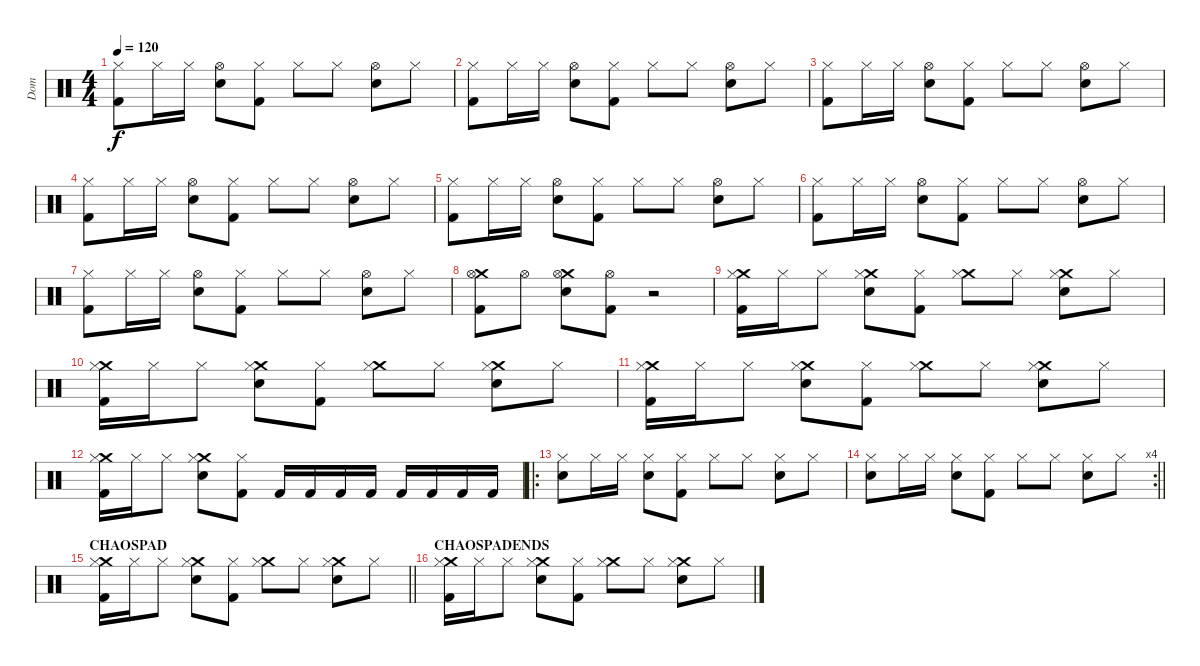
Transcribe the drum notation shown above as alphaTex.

\track ("Dom" "Dom") {instrument percussion}
\staff {score}
\articulation defaults
\ts (4 4)
\tempo 120
\clef neutral
\ks c
("Kick (hit) 2" "Hi-Hat (closed)").8{dy f} "Hi-Hat (closed)".16 "Hi-Hat (closed)".16 ("Hi-Hat (open)" "Snare (hit) 2").8 ("Kick (hit) 2" "Hi-Hat (closed)").8 "Hi-Hat (closed)".8 "Hi-Hat (closed)".8 ("Hi-Hat (open)" "Snare (hit) 2").8 "Hi-Hat (closed)".8 |
("Kick (hit) 2" "Hi-Hat (closed)").8 "Hi-Hat (closed)".16 "Hi-Hat (closed)".16 ("Hi-Hat (open)" "Snare (hit) 2").8 ("Kick (hit) 2" "Hi-Hat (closed)").8 "Hi-Hat (closed)".8 "Hi-Hat (closed)".8 ("Hi-Hat (open)" "Snare (hit) 2").8 "Hi-Hat (closed)".8 |
("Kick (hit) 2" "Hi-Hat (closed)").8 "Hi-Hat (closed)".16 "Hi-Hat (closed)".16 ("Hi-Hat (open)" "Snare (hit) 2").8 ("Kick (hit) 2" "Hi-Hat (closed)").8 "Hi-Hat (closed)".8 "Hi-Hat (closed)".8 ("Hi-Hat (open)" "Snare (hit) 2").8 "Hi-Hat (closed)".8 |
("Kick (hit) 2" "Hi-Hat (closed)").8 "Hi-Hat (closed)".16 "Hi-Hat (closed)".16 ("Hi-Hat (open)" "Snare (hit) 2").8 ("Kick (hit) 2" "Hi-Hat (closed)").8 "Hi-Hat (closed)".8 "Hi-Hat (closed)".8 ("Hi-Hat (open)" "Snare (hit) 2").8 "Hi-Hat (closed)".8 |
("Kick (hit) 2" "Hi-Hat (closed)").8 "Hi-Hat (closed)".16 "Hi-Hat (closed)".16 ("Hi-Hat (open)" "Snare (hit) 2").8 ("Kick (hit) 2" "Hi-Hat (closed)").8 "Hi-Hat (closed)".8 "Hi-Hat (closed)".8 ("Hi-Hat (open)" "Snare (hit) 2").8 "Hi-Hat (closed)".8 |
("Kick (hit) 2" "Hi-Hat (closed)").8 "Hi-Hat (closed)".16 "Hi-Hat (closed)".16 ("Hi-Hat (open)" "Snare (hit) 2").8 ("Kick (hit) 2" "Hi-Hat (closed)").8 "Hi-Hat (closed)".8 "Hi-Hat (closed)".8 ("Hi-Hat (open)" "Snare (hit) 2").8 "Hi-Hat (closed)".8 |
("Kick (hit) 2" "Hi-Hat (closed)").8 "Hi-Hat (closed)".16 "Hi-Hat (closed)".16 ("Hi-Hat (open)" "Snare (hit) 2").8 ("Kick (hit) 2" "Hi-Hat (closed)").8 "Hi-Hat (closed)".8 "Hi-Hat (closed)".8 ("Hi-Hat (open)" "Snare (hit) 2").8 "Hi-Hat (closed)".8 |
("Crash medium (hit)" "Kick (hit) 2" "Hi-Hat (open)").8 "Hi-Hat (open)".8 ("Crash medium (hit)" "Hi-Hat (open)" "Snare (hit) 2").8 ("Kick (hit) 2" "Hi-Hat (open)").8 r.2 |
("Crash medium (hit)" "Hi-Hat (closed)" "Kick (hit) 2").16 "Hi-Hat (closed)".16 "Hi-Hat (closed)".8 ("Crash medium (hit)" "Hi-Hat (closed)" "Electric Snare (hit)").8 ("Hi-Hat (closed)" "Kick (hit) 2").8 ("Crash medium (hit)" "Hi-Hat (closed)").8 "Hi-Hat (closed)".8 ("Crash medium (hit)" "Hi-Hat (closed)" "Electric Snare (hit)").8 "Hi-Hat (closed)".8 |
("Crash medium (hit)" "Hi-Hat (closed)" "Kick (hit) 2").16 "Hi-Hat (closed)".16 "Hi-Hat (closed)".8 ("Crash medium (hit)" "Hi-Hat (closed)" "Electric Snare (hit)").8 ("Hi-Hat (closed)" "Kick (hit) 2").8 ("Crash medium (hit)" "Hi-Hat (closed)").8 "Hi-Hat (closed)".8 ("Crash medium (hit)" "Hi-Hat (closed)" "Electric Snare (hit)").8 "Hi-Hat (closed)".8 |
("Crash medium (hit)" "Hi-Hat (closed)" "Kick (hit) 2").16 "Hi-Hat (closed)".16 "Hi-Hat (closed)".8 ("Crash medium (hit)" "Hi-Hat (closed)" "Electric Snare (hit)").8 ("Hi-Hat (closed)" "Kick (hit) 2").8 ("Crash medium (hit)" "Hi-Hat (closed)").8 "Hi-Hat (closed)".8 ("Crash medium (hit)" "Hi-Hat (closed)" "Electric Snare (hit)").8 "Hi-Hat (closed)".8 |
("Crash medium (hit)" "Hi-Hat (closed)" "Kick (hit) 2").16 "Hi-Hat (closed)".16 "Hi-Hat (closed)".8 ("Crash medium (hit)" "Hi-Hat (closed)" "Electric Snare (hit)").8 ("Hi-Hat (closed)" "Kick (hit) 2").8 "Kick (hit) 2".16 "Kick (hit) 2".16 "Kick (hit) 2".16 "Kick (hit) 2".16 "Kick (hit) 2".16 "Kick (hit) 2".16 "Kick (hit) 2".16 "Kick (hit) 2".16 |
\ro
("Electric Snare (hit)" "Hi-Hat (closed)").8 "Hi-Hat (closed)".16 "Hi-Hat (closed)".16 ("Electric Snare (hit)" "Hi-Hat (closed)").8 ("Kick (hit) 2" "Hi-Hat (closed)").8 "Hi-Hat (closed)".8 "Hi-Hat (closed)".8 ("Electric Snare (hit)" "Hi-Hat (closed)").8 "Hi-Hat (closed)".8 |
\rc 4
\barLineRight lightlight
("Electric Snare (hit)" "Hi-Hat (closed)").8 "Hi-Hat (closed)".16 "Hi-Hat (closed)".16 ("Electric Snare (hit)" "Hi-Hat (closed)").8 ("Kick (hit) 2" "Hi-Hat (closed)").8 "Hi-Hat (closed)".8 "Hi-Hat (closed)".8 ("Electric Snare (hit)" "Hi-Hat (closed)").8 "Hi-Hat (closed)".8 |
\section ("" "CHAOSPAD")
\barLineRight lightlight
("Crash medium (hit)" "Hi-Hat (closed)" "Kick (hit) 2").16 "Hi-Hat (closed)".16 "Hi-Hat (closed)".8 ("Crash medium (hit)" "Hi-Hat (closed)" "Electric Snare (hit)").8 ("Hi-Hat (closed)" "Kick (hit) 2").8 ("Crash medium (hit)" "Hi-Hat (closed)").8 "Hi-Hat (closed)".8 ("Crash medium (hit)" "Hi-Hat (closed)" "Electric Snare (hit)").8 "Hi-Hat (closed)".8 |
\section ("" "CHAOSPADENDS")
("Crash medium (hit)" "Hi-Hat (closed)" "Kick (hit) 2").16 "Hi-Hat (closed)".16 "Hi-Hat (closed)".8 ("Crash medium (hit)" "Hi-Hat (closed)" "Electric Snare (hit)").8 ("Hi-Hat (closed)" "Kick (hit) 2").8 ("Crash medium (hit)" "Hi-Hat (closed)").8 "Hi-Hat (closed)".8 ("Crash medium (hit)" "Hi-Hat (closed)" "Electric Snare (hit)").8 "Hi-Hat (closed)".8
